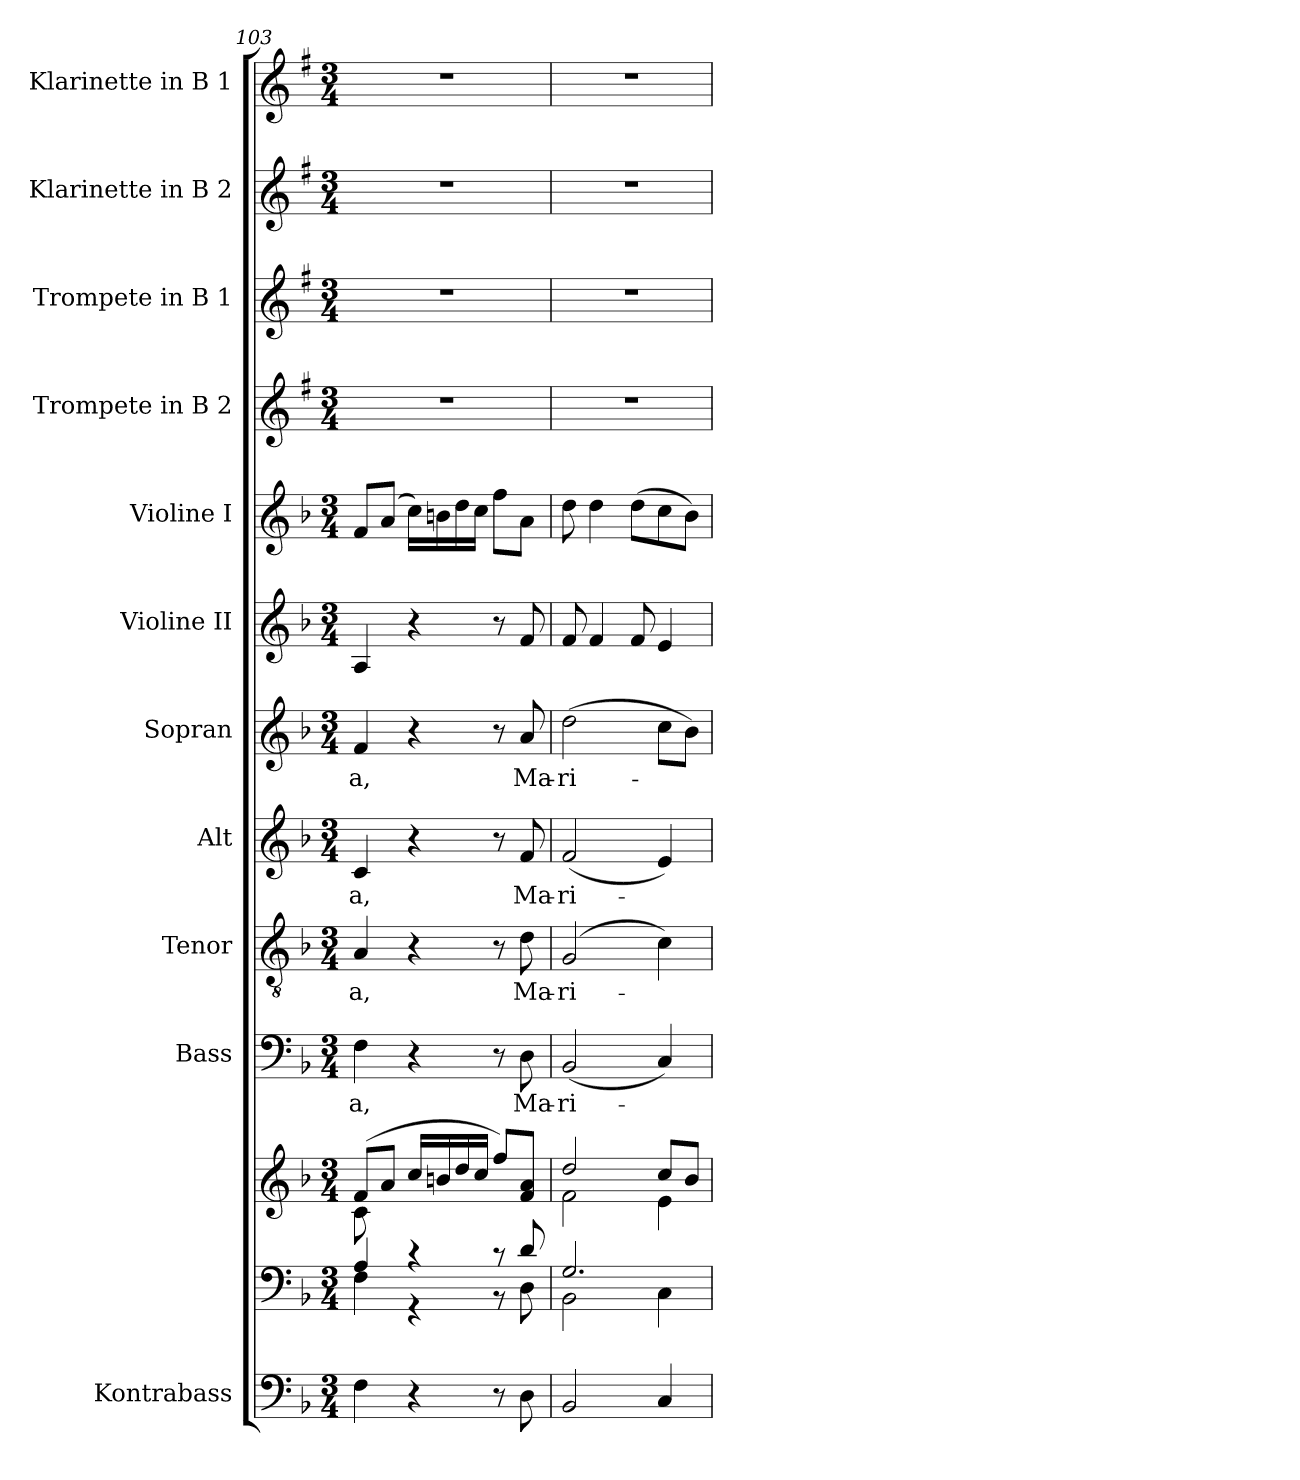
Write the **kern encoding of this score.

**kern	**kern	**kern	**kern	**text	**kern	**text	**kern	**text	**kern	**text	**kern	**kern	**kern	**kern	**kern	**kern
*part12	*part11	*part11	*part10	*part10	*part9	*part9	*part8	*part8	*part7	*part7	*part6	*part5	*part4	*part3	*part2	*part1
*staff13	*staff12	*staff11	*staff10	*staff10	*staff9	*staff9	*staff8	*staff8	*staff7	*staff7	*staff6	*staff5	*staff4	*staff3	*staff2	*staff1
*I"Kontrabass	*	*	*I"Bass	*	*I"Tenor	*	*I"Alt	*	*I"Sopran	*	*I"Violine II	*I"Violine I	*I"Trompete in B 2	*I"Trompete in B 1	*I"Klarinette in B 2	*I"Klarinette in B 1
*I'Kb.	*	*	*I'B	*	*I'T	*	*I'A	*	*I'S	*	*I'Vl. II	*I'Vl. I	*	*	*	*
!!LO:PB:g=z
*clefF4	*clefF4	*clefG2	*clefF4	*	*clefGv2	*	*clefG2	*	*clefG2	*	*clefG2	*clefG2	*clefG2	*clefG2	*clefG2	*clefG2
*ITrd7c12	*	*	*	*	*	*	*	*	*	*	*	*	*ITrd1c2	*ITrd1c2	*ITrd1c2	*ITrd1c2
*k[b-]	*k[b-]	*k[b-]	*k[b-]	*	*k[b-]	*	*k[b-]	*	*k[b-]	*	*k[b-]	*k[b-]	*k[b-]	*k[b-]	*k[b-]	*k[b-]
*F:	*F:	*F:	*F:	*	*F:	*	*F:	*	*F:	*	*F:	*F:	*F:	*F:	*F:	*F:
*M3/4	*M3/4	*M3/4	*M3/4	*	*M3/4	*	*M3/4	*	*M3/4	*	*M3/4	*M3/4	*M3/4	*M3/4	*M3/4	*M3/4
=103	=103	=103	=103	=103	=103	=103	=103	=103	=103	=103	=103	=103	=103	=103	=103	=103
*	*^	*^	*	*	*	*	*	*	*	*	*	*	*	*	*	*
!	!	!	!	!	!	!LO:LY:b	!	!LO:LY:b	!	!LO:LY:b	!	!LO:LY:b	!	!	!	!	!	!
4FF\	4A/	4F\	(>8f/L	8c\	4F\	-a,	4A/	-a,	4c/	-a,	4f/	-a,	4A/	8f/L	2.r	2.r	2.r	2.r
.	.	.	8a/J	2ryy	.	.	.	.	.	.	.	.	.	(8a/J	.	.	.	.
4r	4r	4r	16cc/LL	.	4r	.	4r	.	4r	.	4r	.	4r	16cc\LL)	.	.	.	.
.	.	.	16bn/	.	.	.	.	.	.	.	.	.	.	16bn\	.	.	.	.
.	.	.	16dd/	.	.	.	.	.	.	.	.	.	.	16dd\	.	.	.	.
.	.	.	16cc/JJ	.	.	.	.	.	.	.	.	.	.	16cc\JJ	.	.	.	.
8r	8r	8r	8ff/L)	.	8r	.	8r	.	8r	.	8r	.	8r	8ff\L	.	.	.	.
!	!	!	!	!	!	!LO:LY:b	!	!LO:LY:b	!	!LO:LY:b	!	!LO:LY:b	!	!	!	!	!	!
8DD\	8d/	8D\	8f/ 8a/J	8ryy	8D\	Ma-	8d\	Ma-	8f/	Ma-	8a/	Ma-	8f/	8a\J	.	.	.	.
=104	=104	=104	=104	=104	=104	=104	=104	=104	=104	=104	=104	=104	=104	=104	=104	=104	=104	=104
!	!	!	!	!	!	!LO:LY:b	!	!LO:LY:b	!	!LO:LY:b	!	!LO:LY:b	!	!	!	!	!	!
2BBB-/	2.G/	2BB-\	2dd/	2f\	(<2BB-/	-ri-	(2G/	-ri-	(<2f/	-ri-	(>2dd\	-ri-	8f/	8dd\	2.r	2.r	2.r	2.r
.	.	.	.	.	.	.	.	.	.	.	.	.	4f/	4dd\	.	.	.	.
.	.	.	.	.	.	.	.	.	.	.	.	.	8f/	(>8dd\L	.	.	.	.
4CC/	.	4C\	8cc/L	4e\	4C/)	.	4c\)	.	4e/)	.	8cc\L	.	4e/	8cc\	.	.	.	.
.	.	.	8b-/J	.	.	.	.	.	.	.	8b-\J)	.	.	8b-\J)	.	.	.	.
*	*v	*v	*	*	*	*	*	*	*	*	*	*	*	*	*	*	*	*
*	*	*v	*v	*	*	*	*	*	*	*	*	*	*	*	*	*	*
=	=	=	=	=	=	=	=	=	=	=	=	=	=	=	=	=
*-	*-	*-	*-	*-	*-	*-	*-	*-	*-	*-	*-	*-	*-	*-	*-	*-
